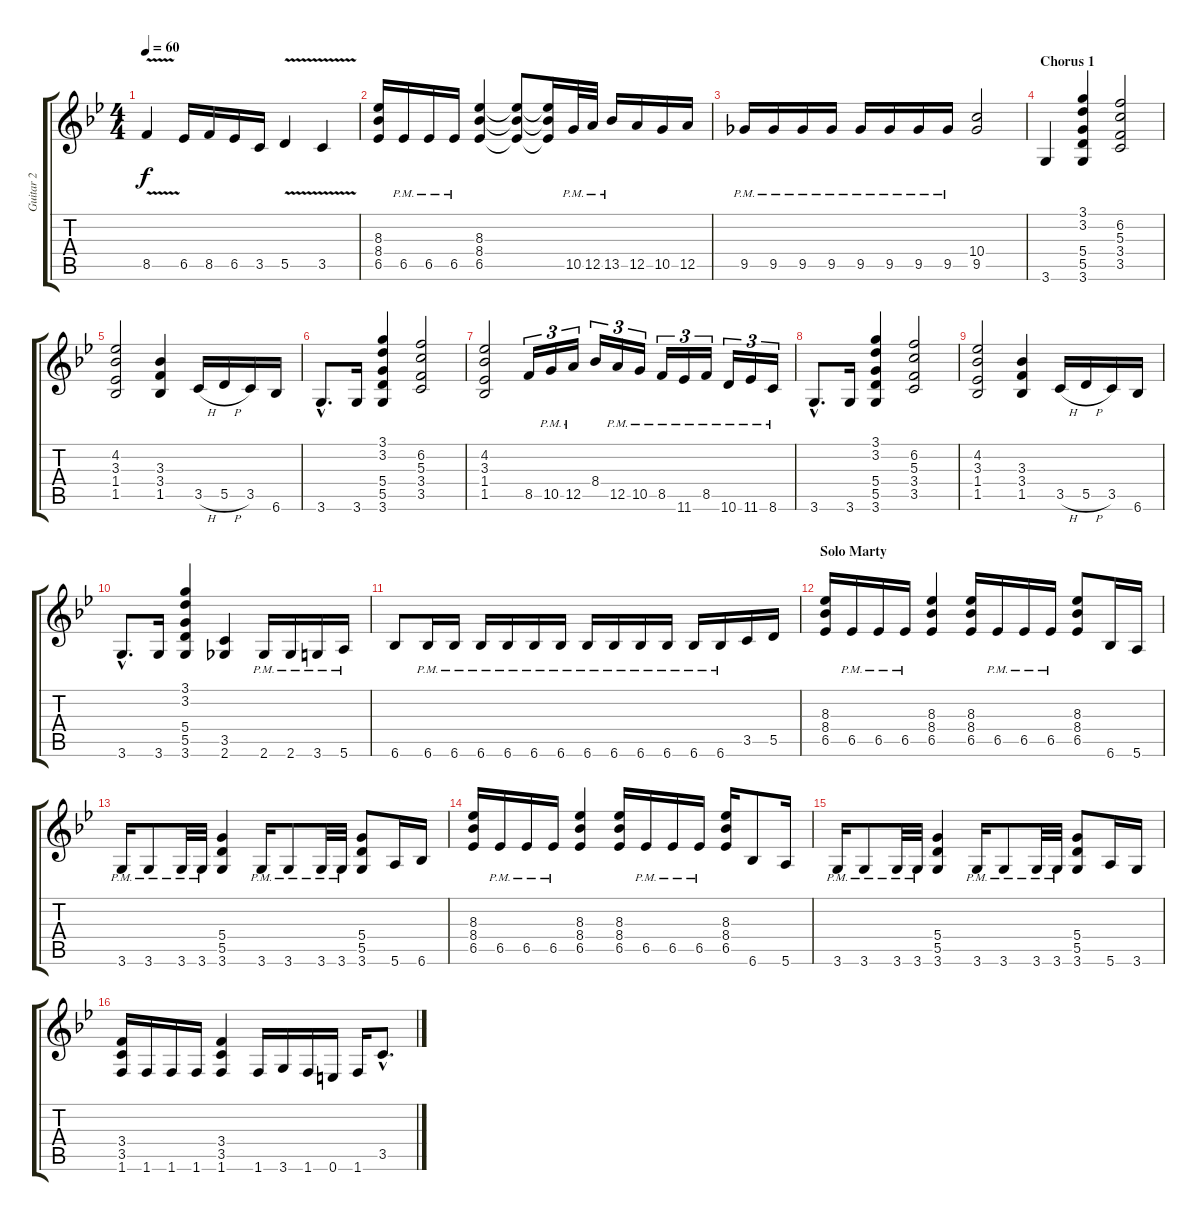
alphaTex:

\track ("Guitar 2" "Guitar 2") {instrument distortionguitar}
\staff {score tabs}
\tuning (E4 B3 G3 D3 A2 E2) {hide}
\ts (4 4)
\tempo 60
\clef g2
\ks gminor
8.5{v}.4{dy f} 6.5.16 8.5.16 6.5.16 3.5.16 5.5{v}.4 3.5{v}.4 |
(8.3 8.4 6.5).16 6.5{pm}.16 6.5{pm}.16 6.5{pm}.16 (8.3 8.4 6.5).4 (8.3{t} 8.4{t} 6.5{t}).8 (8.3{t} 8.4{t} 6.5{t}).16 10.5{pm}.32 12.5{pm}.32 13.5{pm}.16 12.5.16 10.5.16 12.5.16 |
9.5{pm}.16 9.5{pm}.16 9.5{pm}.16 9.5{pm}.16 9.5{pm}.16 9.5{pm}.16 9.5{pm}.16 9.5{pm}.16 (10.4 9.5).2 |
\section ("" "Chorus 1")
3.6.4 (3.1 3.2 5.4 5.5 3.6).4 (6.2 5.3 3.4 3.5).2 |
(4.2 3.3 1.4 1.5).2 (3.3 3.4 1.5).4 3.5{h}.16 5.5{h}.16 3.5.16 6.6.16 |
3.6{hac}.8{d} 3.6.16 (3.1 3.2 5.4 5.5 3.6).4 (6.2 5.3 3.4 3.5).2 |
(4.2 3.3 1.4 1.5).2 8.5.16{tu (3 2)} 10.5{pm}.16{tu (3 2)} 12.5{pm}.16{tu (3 2)} 8.4.16{tu (3 2)} 12.5{pm}.16{tu (3 2)} 10.5{pm}.16{tu (3 2)} 8.5{pm}.16{tu (3 2)} 11.6{pm}.16{tu (3 2)} 8.5{pm}.16{tu (3 2)} 10.6{pm}.16{tu (3 2)} 11.6{pm}.16{tu (3 2)} 8.6{pm}.16{tu (3 2)} |
3.6{hac}.8{d} 3.6.16 (3.1 3.2 5.4 5.5 3.6).4 (6.2 5.3 3.4 3.5).2 |
(4.2 3.3 1.4 1.5).2 (3.3 3.4 1.5).4 3.5{h}.16 5.5{h}.16 3.5.16 6.6.16 |
3.6{hac}.8{d} 3.6.16 (3.1 3.2 5.4 5.5 3.6).4 (3.5 2.6).4 2.6{pm}.16 2.6{pm}.16 3.6{pm}.16 5.6{pm}.16 |
6.6.8 6.6{pm}.16 6.6{pm}.16 6.6{pm}.16 6.6{pm}.16 6.6{pm}.16 6.6{pm}.16 6.6{pm}.16 6.6{pm}.16 6.6{pm}.16 6.6{pm}.16 6.6{pm}.16 6.6{pm}.16 3.5.16 5.5.16 |
\section ("" "Solo Marty")
(8.3 8.4 6.5).16 6.5{pm}.16 6.5{pm}.16 6.5{pm}.16 (8.3 8.4 6.5).4 (8.3 8.4 6.5).16 6.5{pm}.16 6.5{pm}.16 6.5{pm}.16 (8.3 8.4 6.5).8 6.6.16 5.6.16 |
3.6{pm}.16 3.6{pm}.8 3.6{pm}.32 3.6{pm}.32 (5.4 5.5 3.6).4 3.6{pm}.16 3.6{pm}.8 3.6{pm}.32 3.6{pm}.32 (5.4 5.5 3.6).8 5.6.16 6.6.16 |
(8.3 8.4 6.5).16 6.5{pm}.16 6.5{pm}.16 6.5{pm}.16 (8.3 8.4 6.5).4 (8.3 8.4 6.5).16 6.5{pm}.16 6.5{pm}.16 6.5{pm}.16 (8.3 8.4 6.5).16 6.6.8 5.6.16 |
3.6{pm}.16 3.6{pm}.8 3.6{pm}.32 3.6{pm}.32 (5.4 5.5 3.6).4 3.6{pm}.16 3.6{pm}.8 3.6{pm}.32 3.6{pm}.32 (5.4 5.5 3.6).8 5.6.16 3.6.16 |
\section ("" "")
(3.4 3.5 1.6).16 1.6.16 1.6.16 1.6.16 (3.4 3.5 1.6).4 1.6.16 3.6.16 1.6.16 0.6.16 1.6.16 3.5{hac}.8{d}
